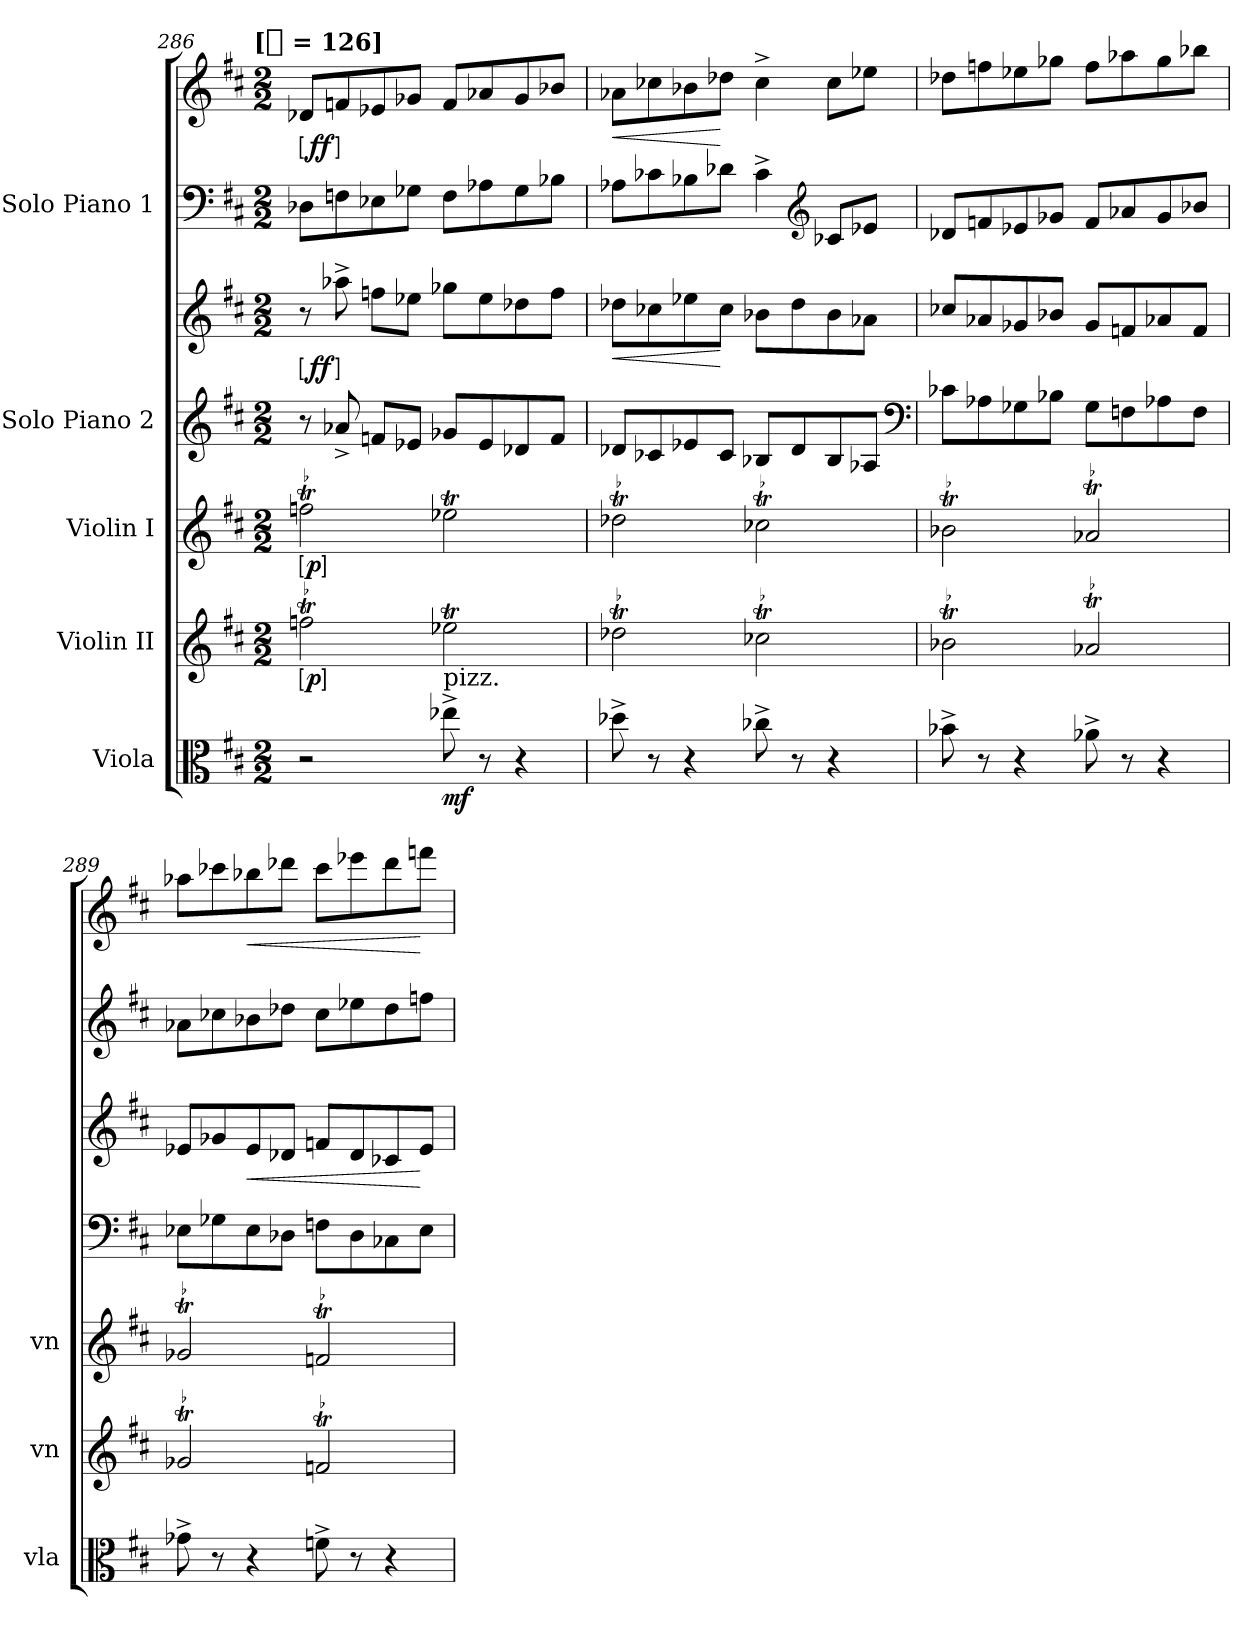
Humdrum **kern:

**kern	**dynam	**kern	**dynam	**kern	**dynam	**kern	**kern	**dynam	**kern	**kern	**dynam
*part5	*part5	*part4	*part4	*part3	*part3	*part2	*part2	*part2	*part1	*part1	*part1
*staff7	*staff7	*staff6	*staff6	*staff5	*staff5	*staff4	*staff3	*staff3/4	*staff2	*staff1	*staff1/2
*I"Viola	*	*I"Violin II	*	*I"Violin I	*	*I"Solo Piano 2	*	*	*I"Solo Piano 1	*	*
*I'vla	*	*I'vn	*	*I'vn	*	*	*	*	*	*	*
*clefC3	*	*clefG2	*	*clefG2	*	*clefG2	*clefG2	*	*clefF4	*clefG2	*
*k[f#c#]	*	*k[f#c#]	*	*k[f#c#]	*	*k[f#c#]	*k[f#c#]	*	*k[f#c#]	*k[f#c#]	*
*D:	*	*D:	*	*D:	*	*D:	*D:	*	*D:	*D:	*
!!LO:TX:omd:t=[[half] = 126]
*M2/2	*	*M2/2	*	*M2/2	*	*M2/2	*M2/2	*	*M2/2	*M2/2	*
*MM252	*	*MM252	*	*MM252	*	*MM252	*MM252	*	*MM252	*MM252	*
=286	=286	=286	=286	=286	=286	=286	=286	=286	=286	=286	=286
!	!	!LO:TR:acc=-	!LO:DY:ed=brack	!LO:TR:acc=-	!LO:DY:ed=brack	!	!	!LO:DY:ed=brack	!	!	!LO:DY:ed=brack
2r	.	2ffnit	p	2ffnit	p	8r	8r	ff	8D-XL	8d-XL	ff
.	.	.	.	.	.	8a-X^	8aa-X^	.	8Fn	8fn	.
.	.	.	.	.	.	8fnL	8ffnL	.	8E-X	8e-X	.
.	.	.	.	.	.	8e-XJ	8ee-XJ	.	8G-XJ	8g-XJ	.
!LO:TX:a:t=pizz.	!	!	!	!	!	!	!	!	!	!	!
8ee-X^	mf	2ee-XT	.	2ee-XT	.	8g-XL	8gg-XL	.	8FL	8fL	.
8r	.	.	.	.	.	8e-	8ee-	.	8A-X	8a-X	.
4r	.	.	.	.	.	8d-X	8dd-X	.	8G-	8g-	.
.	.	.	.	.	.	8fJ	8ffJ	.	8B-XJ	8b-XJ	.
=287	=287	=287	=287	=287	=287	=287	=287	=287	=287	=287	=287
!	!	!LO:TR:acc=-	!	!LO:TR:acc=-	!	!	!	!LO:HP:b	!	!	!LO:HP:b
8dd-X^	.	2dd-XT	.	2dd-XT	.	8d-XL	8dd-XL	<	8A-XL	8a-XL	<
8r	.	.	.	.	.	8c-X	8cc-X	.	8c-X	8cc-X	.
4r	.	.	.	.	.	8e-X	8ee-X	.	8B-X	8b-X	.
.	.	.	.	.	.	8c-J	8cc-J	[	8d-XJ	8dd-XJ	[
!	!	!LO:TR:acc=-	!	!LO:TR:acc=-	!	!	!	!	!	!	!
8cc-X^	.	2cc-XT	.	2cc-XT	.	8B-XL	8b-XL	.	4c-^	4cc-^	.
8r	.	.	.	.	.	8d-	8dd-	.	.	.	.
*	*	*	*	*	*	*	*	*	*clefG2	*	*
4r	.	.	.	.	.	8B-	8b-	.	8c-XL	8cc-L	.
.	.	.	.	.	.	8A-XJ	8a-XJ	.	8e-XJ	8ee-XJ	.
*	*	*	*	*	*	*clefF4	*	*	*	*	*
=288	=288	=288	=288	=288	=288	=288	=288	=288	=288	=288	=288
!	!	!LO:TR:acc=-	!	!LO:TR:acc=-	!	!	!	!	!	!	!
8b-X^	.	2b-Xt	.	2b-Xt	.	8c-XL	8cc-XL	.	8d-XL	8dd-XL	.
8r	.	.	.	.	.	8A-X	8a-X	.	8fn	8ffn	.
4r	.	.	.	.	.	8G-X	8g-X	.	8e-X	8ee-X	.
.	.	.	.	.	.	8B-XJ	8b-XJ	.	8g-XJ	8gg-XJ	.
!	!	!LO:TR:acc=-	!	!LO:TR:acc=-	!	!	!	!	!	!	!
8a-X^	.	2a-XT	.	2a-XT	.	8G-L	8g-L	.	8fL	8ffL	.
8r	.	.	.	.	.	8Fn	8fn	.	8a-X	8aa-X	.
4r	.	.	.	.	.	8A-X	8a-X	.	8g-	8gg-	.
.	.	.	.	.	.	8FJ	8fJ	.	8b-XJ	8bb-XJ	.
=289	=289	=289	=289	=289	=289	=289	=289	=289	=289	=289	=289
!	!	!LO:TR:acc=-	!	!LO:TR:acc=-	!	!	!	!	!	!	!
8g-X^	.	2g-XT	.	2g-XT	.	8E-XL	8e-XL	.	8a-XL	8aa-XL	.
8r	.	.	.	.	.	8G-X	8g-X	.	8cc-X	8ccc-X	.
!	!	!	!	!	!	!	!	!LO:HP:b	!	!	!LO:HP:b
4r	.	.	.	.	.	8E-	8e-	<	8b-X	8bb-X	<
.	.	.	.	.	.	8D-XJ	8d-XJ	.	8dd-XJ	8ddd-XJ	.
!	!	!LO:TR:acc=-	!	!LO:TR:acc=-	!	!	!	!	!	!	!
8fn^	.	2fnt	.	2fnt	.	8FnL	8fnL	.	8cc-L	8ccc-L	.
8r	.	.	.	.	.	8D-	8d-	.	8ee-X	8eee-X	.
4r	.	.	.	.	.	8C-X	8c-X	.	8dd-	8ddd-	.
.	.	.	.	.	.	8E-J	8e-J	[	8ffnJ	8fffnJ	[
=	=	=	=	=	=	=	=	=	=	=	=
*-	*-	*-	*-	*-	*-	*-	*-	*-	*-	*-	*-
